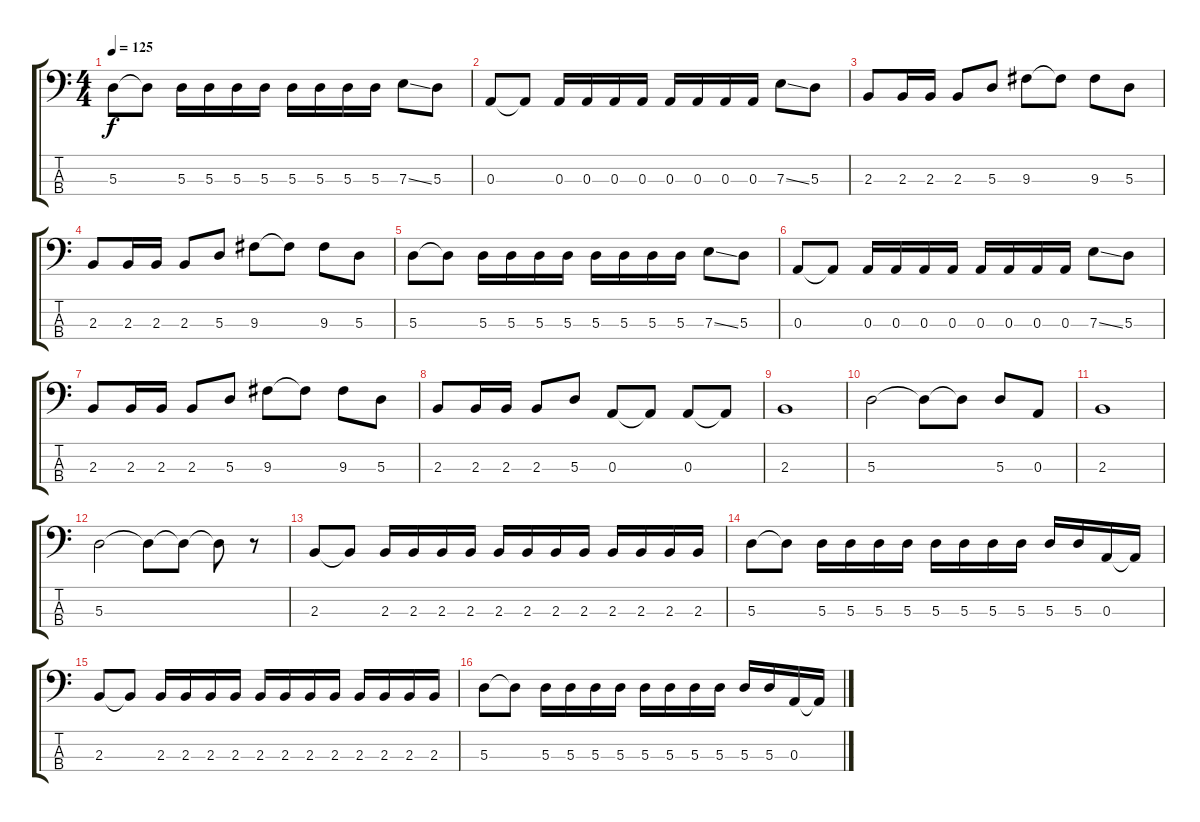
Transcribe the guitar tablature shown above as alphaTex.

\track "" {instrument electricbasspick}
\staff {score tabs}
\tuning (G2 D2 A1 E1) {hide}
\ts (4 4)
\tempo 125
\clef f4
\ks c
5.3.8{dy f} 5.3{t}.8 5.3.16 5.3.16 5.3.16 5.3.16 5.3.16 5.3.16 5.3.16 5.3.16 7.3{ss}.8 5.3.8 |
0.3.8 0.3{t}.8 0.3.16 0.3.16 0.3.16 0.3.16 0.3.16 0.3.16 0.3.16 0.3.16 7.3{ss}.8 5.3.8 |
2.3.8 2.3.16 2.3.16 2.3.8 5.3.8 9.3.8 9.3{t}.8 9.3.8 5.3.8 |
2.3.8 2.3.16 2.3.16 2.3.8 5.3.8 9.3.8 9.3{t}.8 9.3.8 5.3.8 |
5.3.8 5.3{t}.8 5.3.16 5.3.16 5.3.16 5.3.16 5.3.16 5.3.16 5.3.16 5.3.16 7.3{ss}.8 5.3.8 |
0.3.8 0.3{t}.8 0.3.16 0.3.16 0.3.16 0.3.16 0.3.16 0.3.16 0.3.16 0.3.16 7.3{ss}.8 5.3.8 |
2.3.8 2.3.16 2.3.16 2.3.8 5.3.8 9.3.8 9.3{t}.8 9.3.8 5.3.8 |
2.3.8 2.3.16 2.3.16 2.3.8 5.3.8 0.3.8 0.3{t}.8 0.3.8 0.3{t}.8 |
2.3.1 |
5.3.2 5.3{t}.8 5.3{t}.8 5.3.8 0.3.8 |
2.3.1 |
5.3.2 5.3{t}.8 5.3{t}.8 5.3{t}.8 r.8 |
2.3.8 2.3{t}.8 2.3.16 2.3.16 2.3.16 2.3.16 2.3.16 2.3.16 2.3.16 2.3.16 2.3.16 2.3.16 2.3.16 2.3.16 |
5.3.8 5.3{t}.8 5.3.16 5.3.16 5.3.16 5.3.16 5.3.16 5.3.16 5.3.16 5.3.16 5.3.16 5.3.16 0.3.16 0.3{t}.16 |
2.3.8 2.3{t}.8 2.3.16 2.3.16 2.3.16 2.3.16 2.3.16 2.3.16 2.3.16 2.3.16 2.3.16 2.3.16 2.3.16 2.3.16 |
5.3.8 5.3{t}.8 5.3.16 5.3.16 5.3.16 5.3.16 5.3.16 5.3.16 5.3.16 5.3.16 5.3.16 5.3.16 0.3.16 0.3{t}.16
